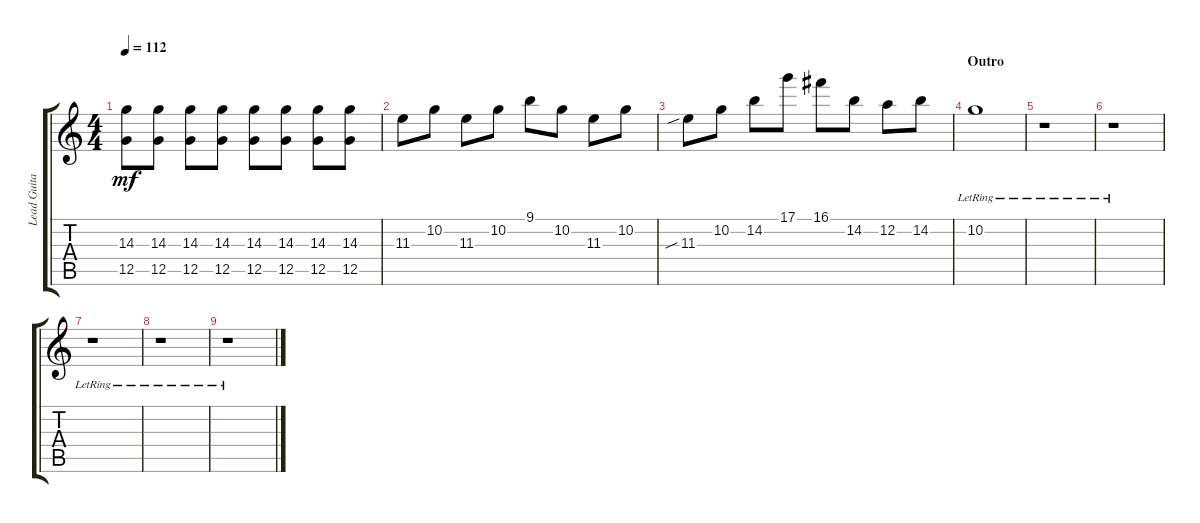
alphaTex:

\track ("Lead Guitar" "Lead Guita") {instrument distortionguitar}
\staff {score tabs}
\tuning (D4 A3 F3 C3 G2 C2) {hide}
\ts (4 4)
\tempo 112
\clef g2
\ks c
(14.3 12.5).8{dy mf} (14.3 12.5).8 (14.3 12.5).8 (14.3 12.5).8 (14.3 12.5).8 (14.3 12.5).8 (14.3 12.5).8 (14.3 12.5).8 |
11.3.8 10.2.8 11.3.8 10.2.8 9.1.8 10.2.8 11.3.8 10.2.8 |
11.3{sib}.8 10.2.8 14.2.8 17.1.8 16.1.8 14.2.8 12.2.8 14.2.8 |
\section ("" "Outro")
10.2{lr}.1 |
r.1 |
r.1 |
r.1 |
r.1 |
r.1
